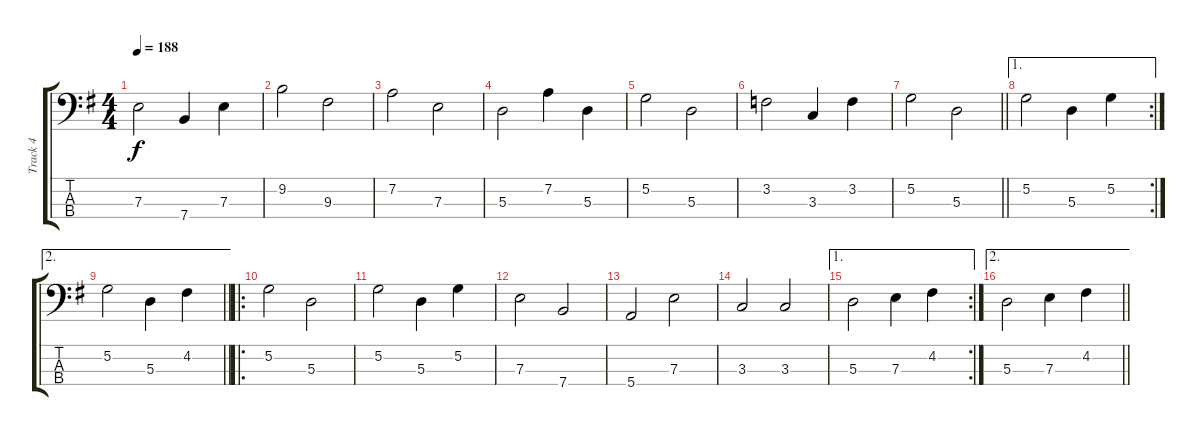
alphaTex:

\track ("Track 4" "Track 4") {instrument electricbassfinger}
\staff {score tabs}
\tuning (G2 D2 A1 E1) {hide}
\ts (4 4)
\tempo 188
\clef f4
\ks g
7.3.2{dy f} 7.4.4 7.3.4 |
9.2.2 9.3.2 |
7.2.2 7.3.2 |
5.3.2 7.2.4 5.3.4 |
5.2.2 5.3.2 |
3.2.2 3.3.4 3.2.4 |
\barLineRight lightlight
5.2.2 5.3.2 |
\ae 1
\rc 2
5.2.2 5.3.4 5.2.4 |
\ae 2
\barLineRight lightlight
5.2.2 5.3.4 4.2.4 |
\ro
5.2.2 5.3.2 |
5.2.2 5.3.4 5.2.4 |
7.3.2 7.4.2 |
5.4.2 7.3.2 |
3.3.2 3.3.2 |
\ae 1
\rc 2
5.3.2 7.3.4 4.2.4 |
\ae 2
\barLineRight lightlight
5.3.2 7.3.4 4.2.4
